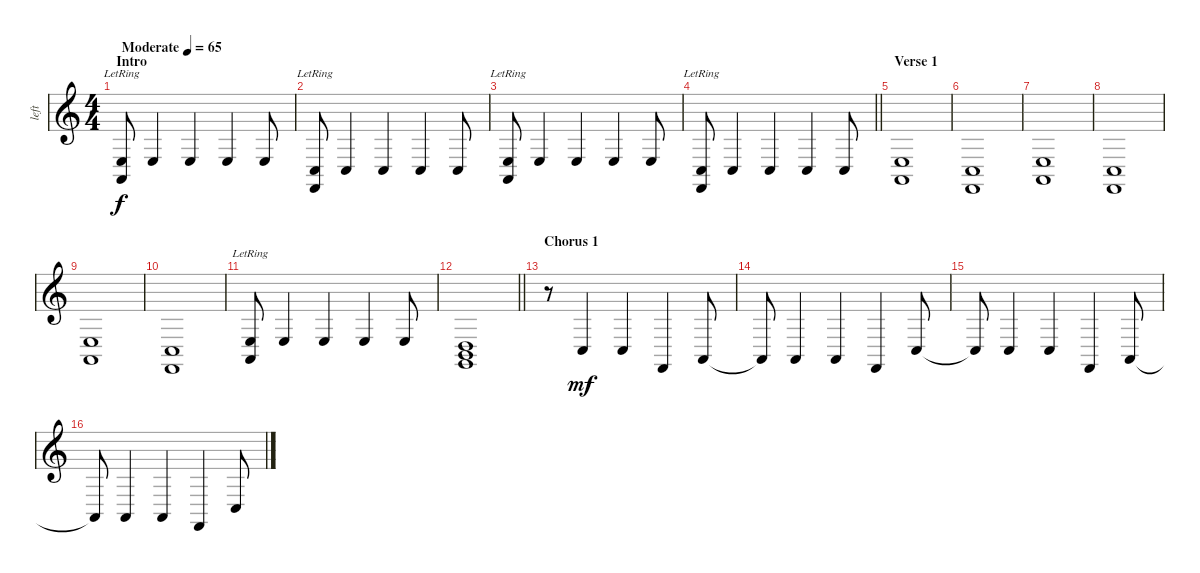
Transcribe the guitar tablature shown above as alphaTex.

\track ("left" "left") {instrument acousticgrandpiano}
\staff {score}
\tuning (E4 B3 G3 D3 A2 E2) {hide}
\ts (4 4)
\section ("" "Intro")
\tempo (65 "Moderate")
\clef g2
\ks c
(2.4 0.5{lr}).8{dy f instrument acousticgrandpiano} 2.4.4 2.4.4 2.4.4 2.4.8 |
(3.5 1.6{lr}).8 3.5.4 3.5.4 3.5.4 3.5.8 |
(2.4 0.5{lr}).8 2.4.4 2.4.4 2.4.4 2.4.8 |
\barLineRight lightlight
(3.5 1.6{lr}).8 3.5.4 3.5.4 3.5.4 3.5.8 |
\section ("" "Verse 1")
(2.4 0.5).1 |
(3.5 1.6).1 |
(2.4 0.5).1 |
(3.5 1.6).1 |
(2.4 0.5).1 |
(3.5 1.6).1 |
(2.4 0.5{lr}).8 2.4.4 2.4.4 2.4.4 2.4.8 |
\barLineRight lightlight
(0.4 2.5 3.6).1 |
\section ("" "Chorus 1")
r.8 3.5.4{dy mf} 3.5.4 1.6.4 0.5.8 |
0.5{t}.8 0.5.4 0.5.4 1.6.4 3.5.8 |
3.5{t}.8 3.5.4 3.5.4 1.6.4 0.5.8 |
0.5{t}.8 0.5.4 0.5.4 1.6.4 3.5.8
